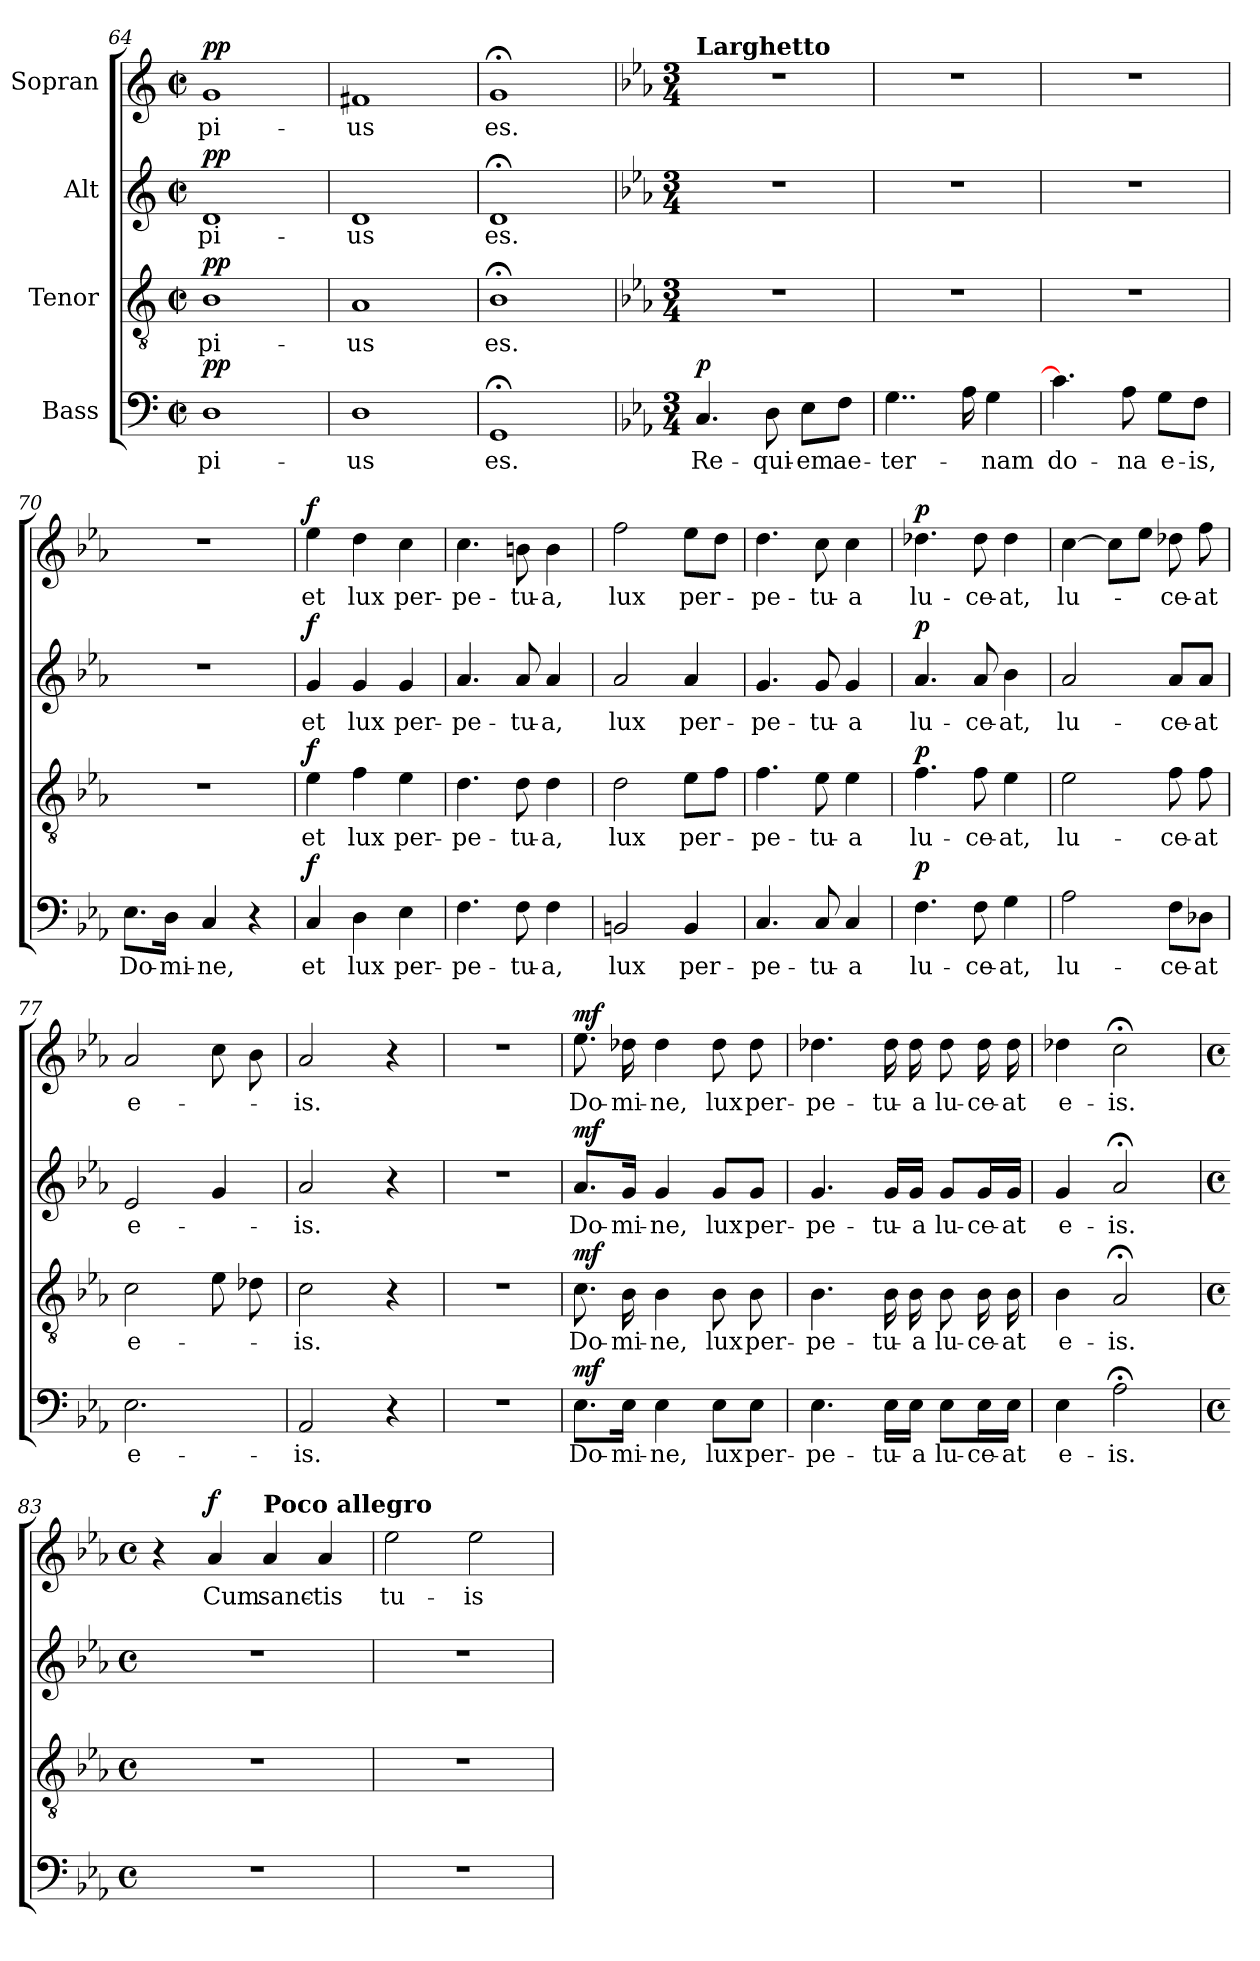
**kern	**text	**dynam	**kern	**text	**dynam	**kern	**text	**dynam	**kern	**text	**dynam
*part4	*part4	*part4	*part3	*part3	*part3	*part2	*part2	*part2	*part1	*part1	*part1
*staff4	*staff4	*staff4	*staff3	*staff3	*staff3	*staff2	*staff2	*staff2	*staff1	*staff1	*staff1
*I"Bass	*	*	*I"Tenor	*	*	*I"Alt	*	*	*I"Sopran	*	*
*clefF4	*	*	*clefGv2	*	*	*clefG2	*	*	*clefG2	*	*
*k[]	*	*	*k[]	*	*	*k[]	*	*	*k[]	*	*
*C:	*	*	*C:	*	*	*C:	*	*	*C:	*	*
*M2/2	*	*	*M2/2	*	*	*M2/2	*	*	*M2/2	*	*
*met(c|)	*	*	*met(c|)	*	*	*met(c|)	*	*	*met(c|)	*	*
=64	=64	=64	=64	=64	=64	=64	=64	=64	=64	=64	=64
!	!LO:LY:b	!LO:DY:a	!	!LO:LY:b	!LO:DY:a	!	!LO:LY:b	!LO:DY:a	!	!LO:LY:b	!LO:DY:a
1D	pi-	pp	1B	pi-	pp	1d	pi-	pp	1g	pi-	pp
=65	=65	=65	=65	=65	=65	=65	=65	=65	=65	=65	=65
!	!LO:LY:b	!	!	!LO:LY:b	!	!	!LO:LY:b	!	!	!LO:LY:b	!
1D	-us	.	1A	-us	.	1d	-us	.	1f#X	-us	.
!!LO:LB:g=z
=66	=66	=66	=66	=66	=66	=66	=66	=66	=66	=66	=66
!	!LO:LY:b	!	!	!LO:LY:b	!	!	!LO:LY:b	!	!	!LO:LY:b	!
1GG;<	es.	.	1B;<	es.	.	1d;<	es.	.	1g;<	es.	.
=67	=67	=67	=67	=67	=67	=67	=67	=67	=67	=67	=67
*k[b-e-a-]	*	*	*k[b-e-a-]	*	*	*k[b-e-a-]	*	*	*k[b-e-a-]	*	*
*E-:	*	*	*E-:	*	*	*E-:	*	*	*E-:	*	*
*M3/4	*	*	*M3/4	*	*	*M3/4	*	*	*M3/4	*	*
!	!	!	!	!	!	!	!	!	!LO:TX:a:B:t=Larghetto	!	!
!	!LO:LY:b	!LO:DY:a	!	!	!	!	!	!	!	!	!
4.C/	Re-	p	2.r	.	.	2.r	.	.	2.r	.	.
!	!LO:LY:b	!	!	!	!	!	!	!	!	!	!
8D\	-qui-	.	.	.	.	.	.	.	.	.	.
!	!LO:LY:b	!	!	!	!	!	!	!	!	!	!
8E-\L	-em	.	.	.	.	.	.	.	.	.	.
!	!LO:LY:b	!	!	!	!	!	!	!	!	!	!
8F\J	ae-	.	.	.	.	.	.	.	.	.	.
=68	=68	=68	=68	=68	=68	=68	=68	=68	=68	=68	=68
!	!LO:LY:b	!	!	!	!	!	!	!	!	!	!
4..G\	-ter-	.	2.r	.	.	2.r	.	.	2.r	.	.
16A-\	.	.	.	.	.	.	.	.	.	.	.
!	!LO:LY:b	!	!	!	!	!	!	!	!	!	!
4G\	-nam	.	.	.	.	.	.	.	.	.	.
=69	=69	=69	=69	=69	=69	=69	=69	=69	=69	=69	=69
!	!LO:LY:b	!	!	!	!	!	!	!	!	!	!
4.c\]	do-	.	2.r	.	.	2.r	.	.	2.r	.	.
!	!LO:LY:b	!	!	!	!	!	!	!	!	!	!
8A-\	-na	.	.	.	.	.	.	.	.	.	.
!	!LO:LY:b	!	!	!	!	!	!	!	!	!	!
8G\L	e-	.	.	.	.	.	.	.	.	.	.
!	!LO:LY:b	!	!	!	!	!	!	!	!	!	!
8F\J	-is,	.	.	.	.	.	.	.	.	.	.
=70	=70	=70	=70	=70	=70	=70	=70	=70	=70	=70	=70
!	!LO:LY:b	!	!	!	!	!	!	!	!	!	!
8.E-\L	Do-	.	2.r	.	.	2.r	.	.	2.r	.	.
!	!LO:LY:b	!	!	!	!	!	!	!	!	!	!
16D\Jk	-mi-	.	.	.	.	.	.	.	.	.	.
!	!LO:LY:b	!	!	!	!	!	!	!	!	!	!
4C/	-ne,	.	.	.	.	.	.	.	.	.	.
4r	.	.	.	.	.	.	.	.	.	.	.
=71	=71	=71	=71	=71	=71	=71	=71	=71	=71	=71	=71
!	!LO:LY:b	!LO:DY:a	!	!LO:LY:b	!LO:DY:a	!	!LO:LY:b	!LO:DY:a	!	!LO:LY:b	!LO:DY:a
4C/	et	f	4e-\	et	f	4g/	et	f	4ee-\	et	f
!	!LO:LY:b	!	!	!LO:LY:b	!	!	!LO:LY:b	!	!	!LO:LY:b	!
4D\	lux	.	4f\	lux	.	4g/	lux	.	4dd\	lux	.
!	!LO:LY:b	!	!	!LO:LY:b	!	!	!LO:LY:b	!	!	!LO:LY:b	!
4E-\	per-	.	4e-\	per-	.	4g/	per-	.	4cc\	per-	.
=72	=72	=72	=72	=72	=72	=72	=72	=72	=72	=72	=72
!	!LO:LY:b	!	!	!LO:LY:b	!	!	!LO:LY:b	!	!	!LO:LY:b	!
4.F\	-pe-	.	4.d\	-pe-	.	4.a-/	-pe-	.	4.cc\	-pe-	.
!	!LO:LY:b	!	!	!LO:LY:b	!	!	!LO:LY:b	!	!	!LO:LY:b	!
8F\	-tu-	.	8d\	-tu-	.	8a-/	-tu-	.	8bn\	-tu-	.
!	!LO:LY:b	!	!	!LO:LY:b	!	!	!LO:LY:b	!	!	!LO:LY:b	!
4F\	-a,	.	4d\	-a,	.	4a-/	-a,	.	4b\	-a,	.
!!LO:LB:g=z
=73	=73	=73	=73	=73	=73	=73	=73	=73	=73	=73	=73
!	!LO:LY:b	!	!	!LO:LY:b	!	!	!LO:LY:b	!	!	!LO:LY:b	!
2BBn/	lux	.	2d\	lux	.	2a-/	lux	.	2ff\	lux	.
!	!LO:LY:b	!	!	!LO:LY:b	!	!	!LO:LY:b	!	!	!LO:LY:b	!
4BB/	per-	.	8e-\L	per-	.	4a-/	per-	.	8ee-\L	per-	.
.	.	.	8f\J	.	.	.	.	.	8dd\J	.	.
=74	=74	=74	=74	=74	=74	=74	=74	=74	=74	=74	=74
!	!LO:LY:b	!	!	!LO:LY:b	!	!	!LO:LY:b	!	!	!LO:LY:b	!
4.C/	-pe-	.	4.f\	-pe-	.	4.g/	-pe-	.	4.dd\	-pe-	.
!	!LO:LY:b	!	!	!LO:LY:b	!	!	!LO:LY:b	!	!	!LO:LY:b	!
8C/	-tu-	.	8e-\	-tu-	.	8g/	-tu-	.	8cc\	-tu-	.
!	!LO:LY:b	!	!	!LO:LY:b	!	!	!LO:LY:b	!	!	!LO:LY:b	!
4C/	-a	.	4e-\	-a	.	4g/	-a	.	4cc\	-a	.
=75	=75	=75	=75	=75	=75	=75	=75	=75	=75	=75	=75
!	!LO:LY:b	!LO:DY:a	!	!LO:LY:b	!LO:DY:a	!	!LO:LY:b	!LO:DY:a	!	!LO:LY:b	!LO:DY:a
4.F\	lu-	p	4.f\	lu-	p	4.a-/	lu-	p	4.dd-X\	lu-	p
!	!LO:LY:b	!	!	!LO:LY:b	!	!	!LO:LY:b	!	!	!LO:LY:b	!
8F\	-ce-	.	8f\	-ce-	.	8a-/	-ce-	.	8dd-\	-ce-	.
!	!LO:LY:b	!	!	!LO:LY:b	!	!	!LO:LY:b	!	!	!LO:LY:b	!
4G\	-at,	.	4e-\	-at,	.	4b-\	-at,	.	4dd-\	-at,	.
=76	=76	=76	=76	=76	=76	=76	=76	=76	=76	=76	=76
!	!LO:LY:b	!	!	!LO:LY:b	!	!	!LO:LY:b	!	!	!LO:LY:b	!
2A-\	lu-	.	2e-\	lu-	.	2a-/	lu-	.	[4cc\	lu-	.
.	.	.	.	.	.	.	.	.	8cc\L]	.	.
.	.	.	.	.	.	.	.	.	8ee-\J	.	.
!	!LO:LY:b	!	!	!LO:LY:b	!	!	!LO:LY:b	!	!	!LO:LY:b	!
8F\L	-ce-	.	8f\	-ce-	.	8a-/L	-ce-	.	8dd-X\	-ce-	.
!	!LO:LY:b	!	!	!LO:LY:b	!	!	!LO:LY:b	!	!	!LO:LY:b	!
8D-X\J	-at	.	8f\	-at	.	8a-/J	-at	.	8ff\	-at	.
=77	=77	=77	=77	=77	=77	=77	=77	=77	=77	=77	=77
!	!LO:LY:b	!	!	!LO:LY:b	!	!	!LO:LY:b	!	!	!LO:LY:b	!
2.E-\	e-	.	2c\	e-	.	2e-/	e-	.	2a-/	e-	.
.	.	.	8e-\	.	.	4g/	.	.	8cc\	.	.
.	.	.	8d-X\	.	.	.	.	.	8b-\	.	.
=78	=78	=78	=78	=78	=78	=78	=78	=78	=78	=78	=78
!	!LO:LY:b	!	!	!LO:LY:b	!	!	!LO:LY:b	!	!	!LO:LY:b	!
2AA-/	-is.	.	2c\	-is.	.	2a-/	-is.	.	2a-/	-is.	.
4r	.	.	4r	.	.	4r	.	.	4r	.	.
=79	=79	=79	=79	=79	=79	=79	=79	=79	=79	=79	=79
2.r	.	.	2.r	.	.	2.r	.	.	2.r	.	.
!!LO:PB:g=z
=80	=80	=80	=80	=80	=80	=80	=80	=80	=80	=80	=80
!	!LO:LY:b	!LO:DY:a	!	!LO:LY:b	!LO:DY:a	!	!LO:LY:b	!LO:DY:a	!	!LO:LY:b	!LO:DY:a
8.E-\L	Do-	mf	8.c\	Do-	mf	8.a-/L	Do-	mf	8.ee-\	Do-	mf
!	!LO:LY:b	!	!	!LO:LY:b	!	!	!LO:LY:b	!	!	!LO:LY:b	!
16E-\Jk	-mi-	.	16B-\	-mi-	.	16g/Jk	-mi-	.	16dd-X\	-mi-	.
!	!LO:LY:b	!	!	!LO:LY:b	!	!	!LO:LY:b	!	!	!LO:LY:b	!
4E-\	-ne,	.	4B-\	-ne,	.	4g/	-ne,	.	4dd-\	-ne,	.
!	!LO:LY:b	!	!	!LO:LY:b	!	!	!LO:LY:b	!	!	!LO:LY:b	!
8E-\L	lux	.	8B-\	lux	.	8g/L	lux	.	8dd-\	lux	.
!	!LO:LY:b	!	!	!LO:LY:b	!	!	!LO:LY:b	!	!	!LO:LY:b	!
8E-\J	per-	.	8B-\	per-	.	8g/J	per-	.	8dd-\	per-	.
=81	=81	=81	=81	=81	=81	=81	=81	=81	=81	=81	=81
!	!LO:LY:b	!	!	!LO:LY:b	!	!	!LO:LY:b	!	!	!LO:LY:b	!
4.E-\	-pe-	.	4.B-\	-pe-	.	4.g/	-pe-	.	4.dd-X\	-pe-	.
!	!LO:LY:b	!	!	!LO:LY:b	!	!	!LO:LY:b	!	!	!LO:LY:b	!
16E-\LL	-tu-	.	16B-\	-tu-	.	16g/LL	-tu-	.	16dd-\	-tu-	.
!	!LO:LY:b	!	!	!LO:LY:b	!	!	!LO:LY:b	!	!	!LO:LY:b	!
16E-\JJ	-a	.	16B-\	-a	.	16g/JJ	-a	.	16dd-\	-a	.
!	!LO:LY:b	!	!	!LO:LY:b	!	!	!LO:LY:b	!	!	!LO:LY:b	!
8E-\L	lu-	.	8B-\	lu-	.	8g/L	lu-	.	8dd-\	lu-	.
!	!LO:LY:b	!	!	!LO:LY:b	!	!	!LO:LY:b	!	!	!LO:LY:b	!
16E-\L	-ce-	.	16B-\	-ce-	.	16g/L	-ce-	.	16dd-\	-ce-	.
!	!LO:LY:b	!	!	!LO:LY:b	!	!	!LO:LY:b	!	!	!LO:LY:b	!
16E-\JJ	-at	.	16B-\	-at	.	16g/JJ	-at	.	16dd-\	-at	.
=82	=82	=82	=82	=82	=82	=82	=82	=82	=82	=82	=82
!	!LO:LY:b	!	!	!LO:LY:b	!	!	!LO:LY:b	!	!	!LO:LY:b	!
4E-\	e-	.	4B-\	e-	.	4g/	e-	.	4dd-X\	e-	.
!	!LO:LY:b	!	!	!LO:LY:b	!	!	!LO:LY:b	!	!	!LO:LY:b	!
2A-;<\	-is.	.	2A-;</	-is.	.	2a-;</	-is.	.	2cc;<\	-is.	.
=83	=83	=83	=83	=83	=83	=83	=83	=83	=83	=83	=83
*M4/4	*	*	*M4/4	*	*	*M4/4	*	*	*M4/4	*	*
*met(c)	*	*	*met(c)	*	*	*met(c)	*	*	*met(c)	*	*
1r	.	.	1r	.	.	1r	.	.	4r	.	.
!	!	!	!	!	!	!	!	!	!	!LO:LY:b	!LO:DY:a
.	.	.	.	.	.	.	.	.	4a-/	Cum	f
!	!	!	!	!	!	!	!	!	!LO:TX:a:B:t=Poco allegro	!	!
!	!	!	!	!	!	!	!	!	!	!LO:LY:b	!
.	.	.	.	.	.	.	.	.	4a-/	sanc-	.
!	!	!	!	!	!	!	!	!	!	!LO:LY:b	!
.	.	.	.	.	.	.	.	.	4a-/	-tis	.
=84	=84	=84	=84	=84	=84	=84	=84	=84	=84	=84	=84
!	!	!	!	!	!	!	!	!	!	!LO:LY:b	!
1r	.	.	1r	.	.	1r	.	.	2ee-\	tu-	.
!	!	!	!	!	!	!	!	!	!	!LO:LY:b	!
.	.	.	.	.	.	.	.	.	2ee-\	-is	.
=	=	=	=	=	=	=	=	=	=	=	=
*-	*-	*-	*-	*-	*-	*-	*-	*-	*-	*-	*-
